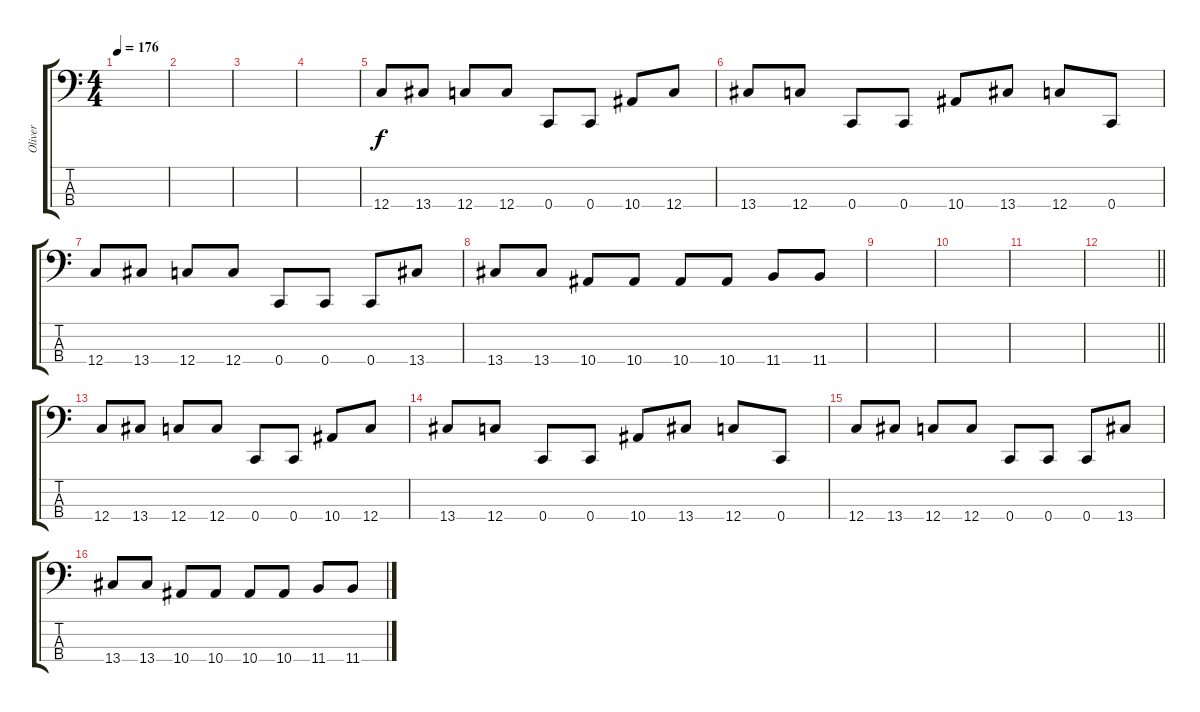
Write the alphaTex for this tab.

\track ("Oliver" "Oliver") {instrument electricbassfinger}
\staff {score tabs}
\tuning (F2 C2 G1 C1) {hide}
\ts (4 4)
\tempo 176
\clef f4
\ks c
|
|
|
|
12.4.8 13.4.8 12.4.8 12.4.8 0.4.8 0.4.8 10.4.8 12.4.8 |
13.4.8 12.4.8 0.4.8 0.4.8 10.4.8 13.4.8 12.4.8 0.4.8 |
12.4.8 13.4.8 12.4.8 12.4.8 0.4.8 0.4.8 0.4.8 13.4.8 |
13.4.8 13.4.8 10.4.8 10.4.8 10.4.8 10.4.8 11.4.8 11.4.8 |
|
|
|
\barLineRight lightlight
|
12.4.8 13.4.8 12.4.8 12.4.8 0.4.8 0.4.8 10.4.8 12.4.8 |
13.4.8 12.4.8 0.4.8 0.4.8 10.4.8 13.4.8 12.4.8 0.4.8 |
12.4.8 13.4.8 12.4.8 12.4.8 0.4.8 0.4.8 0.4.8 13.4.8 |
13.4.8 13.4.8 10.4.8 10.4.8 10.4.8 10.4.8 11.4.8 11.4.8
